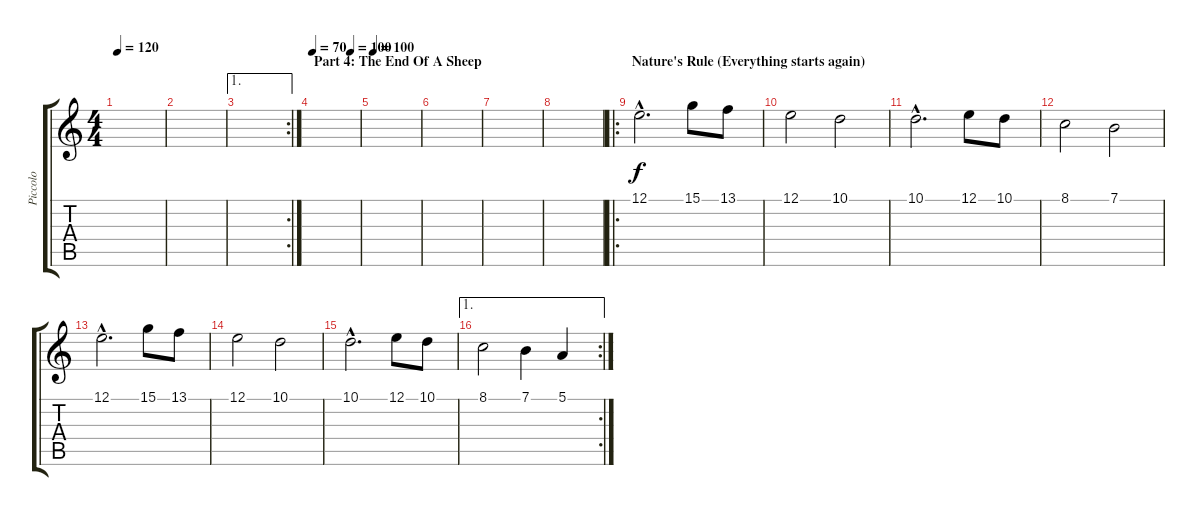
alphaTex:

\track ("Piccolo" "Piccolo") {instrument piccolo}
\staff {score tabs}
\tuning (E4 B3 G3 D3 A2 E2) {hide}
\ts (4 4)
\tempo 120
\clef g2
\ks c
|
|
\ae 1
\rc 2
|
\section ("" "Part 4: The End Of A Sheep")
\tempo 70
\tempo (100 0.8125)
|
\tempo 100
|
|
|
|
\ro
\section ("" "Nature's Rule (Everything starts again)")
12.1{hac}.2{d volume 16} 15.1.8 13.1.8 |
12.1.2 10.1.2 |
10.1{hac}.2{d} 12.1.8 10.1.8 |
8.1.2 7.1.2 |
12.1{hac}.2{d} 15.1.8 13.1.8 |
12.1.2 10.1.2 |
10.1{hac}.2{d} 12.1.8 10.1.8 |
\ae 1
\rc 2
8.1.2 7.1.4 5.1.4
